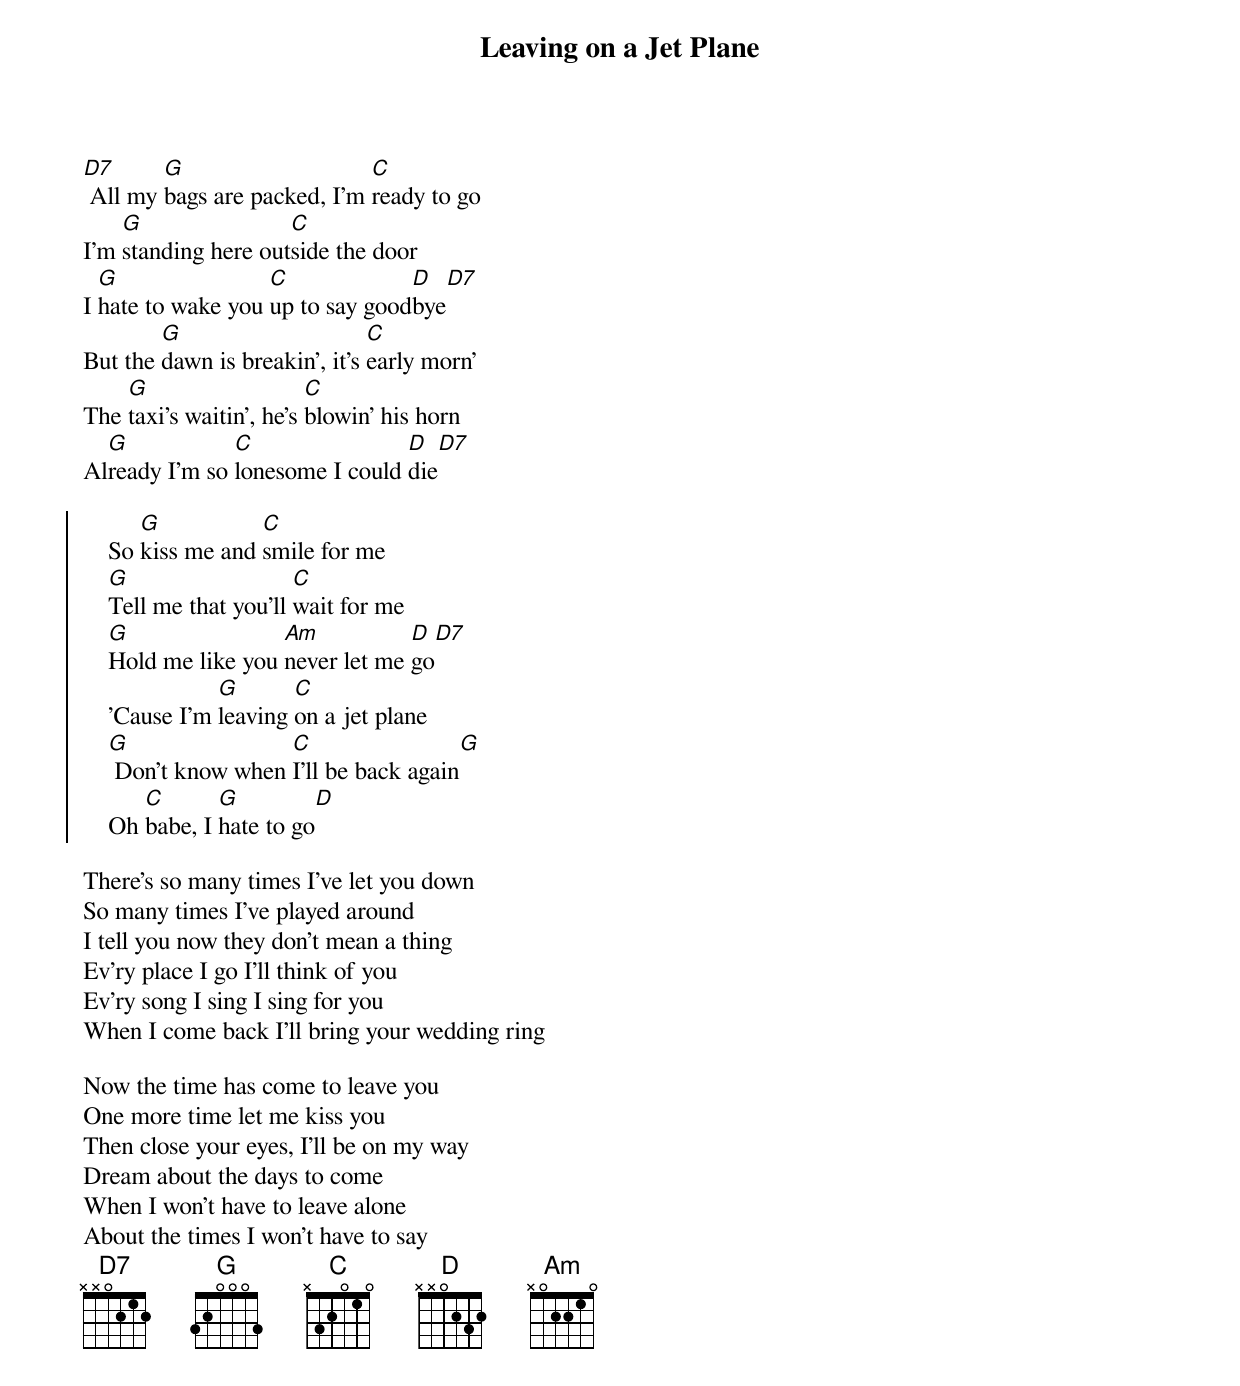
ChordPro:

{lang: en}
{title: Leaving on a Jet Plane}
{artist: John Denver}

[D7] All my [G]bags are packed, I'm [C]ready to go
I'm [G]standing here out[C]side the door
I [G]hate to wake you [C]up to say good[D]bye[D7]
But the [G]dawn is breakin', it's [C]early morn'
The [G]taxi's waitin', he's [C]blowin' his horn
Al[G]ready I'm so [C]lonesome I could [D]die[D7]

{soc}
    So [G]kiss me and [C]smile for me
    [G]Tell me that you'll [C]wait for me
    [G]Hold me like you [Am]never let me [D]go[D7]
    'Cause I'm [G]leaving [C]on a jet plane
    [G] Don't know when [C]I'll be back again[G]
    Oh [C]babe, I [G]hate to go[D]
{eoc}

There's so many times I've let you down
So many times I've played around
I tell you now they don't mean a thing
Ev'ry place I go I'll think of you
Ev'ry song I sing I sing for you
When I come back I'll bring your wedding ring

Now the time has come to leave you
One more time let me kiss you
Then close your eyes, I'll be on my way
Dream about the days to come
When I won't have to leave alone
About the times I won't have to say
